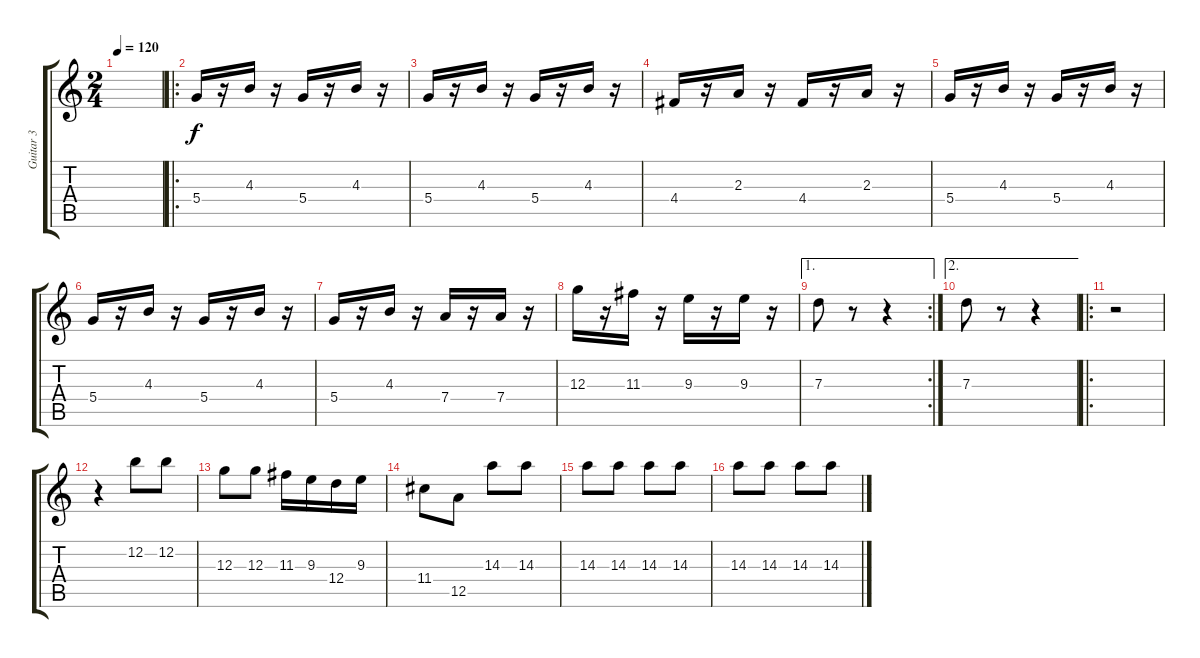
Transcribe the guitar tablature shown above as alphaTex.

\track ("Guitar 3" "Guitar 3") {instrument electricguitarmuted}
\staff {score tabs}
\tuning (E4 B3 G3 D3 A2 E2) {hide}
\ts (2 4)
\tempo 120
\clef g2
\ks c
|
\ro
5.4.16 r.16 4.3.16 r.16 5.4.16 r.16 4.3.16 r.16 |
5.4.16 r.16 4.3.16 r.16 5.4.16 r.16 4.3.16 r.16 |
4.4.16 r.16 2.3.16 r.16 4.4.16 r.16 2.3.16 r.16 |
5.4.16 r.16 4.3.16 r.16 5.4.16 r.16 4.3.16 r.16 |
5.4.16 r.16 4.3.16 r.16 5.4.16 r.16 4.3.16 r.16 |
5.4.16 r.16 4.3.16 r.16 7.4.16 r.16 7.4.16 r.16 |
12.3.16 r.16 11.3.16 r.16 9.3.16 r.16 9.3.16 r.16 |
\ae 1
\rc 2
7.3.8 r.8 r.4 |
\ae 2
7.3.8 r.8 r.4 |
\ro
r.2 |
r.4 12.2.8 12.2.8 |
12.3.8 12.3.8 11.3.16 9.3.16 12.4.16 9.3.16 |
11.4.8 12.5.8 14.3.8 14.3.8 |
14.3.8 14.3.8 14.3.8 14.3.8 |
14.3.8 14.3.8 14.3.8 14.3.8
